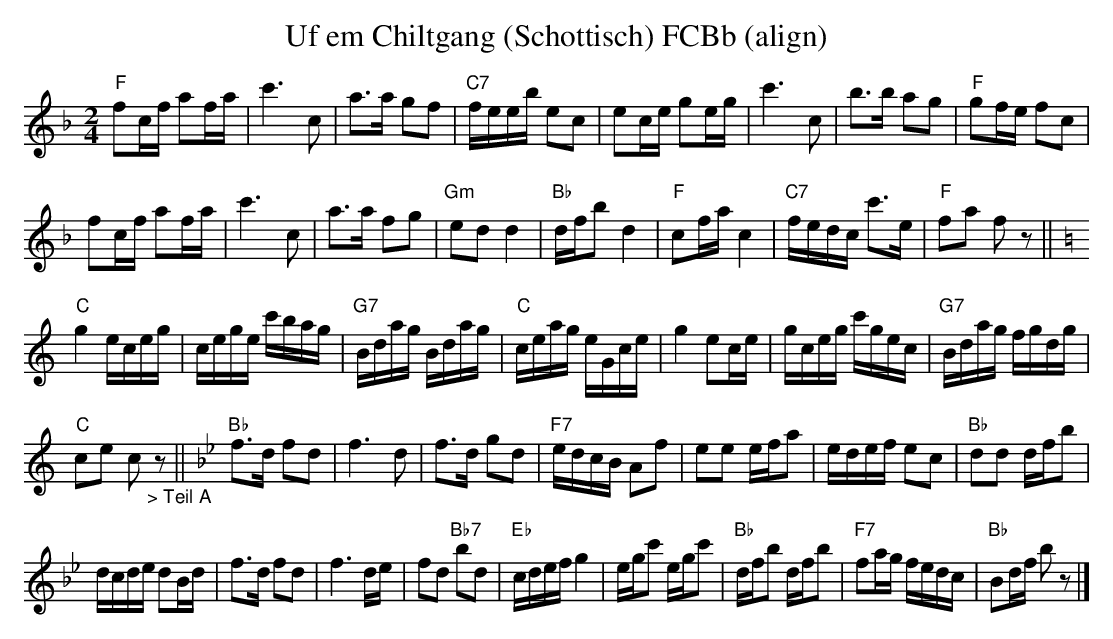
X:1
T: Uf em Chiltgang (Schottisch) FCBb (align)
M:2/4
L:1/16
K:F %%MIDI gchordon
"F"f2cf a2fa | c'6c2 | a3a g2f2 | "C7"feeb e2c2 | e2ce g2eg | c'6c2 | \
b3b a2g2 | "F"g2fe f2c2 |
 f2cf a2fa | c'6c2 | a3a f2g2 | "Gm"e2d2d4 | \
"Bb"dfb2d4 | "F"c2fac4 | "C7"fedc c'3e | "F"f2a2 f2z2 || [K:C]
 "C"g4 eceg | cege c'bag | \
"G7"Bdag Bdag | "C"ceag eGce | g4e2ce | gceg c'gec | "G7"Bdag fgdg |
 "C"c2e2 c2"_> Teil A"z2 || [K:Bb] \
"Bb"f3d f2d2 | f6d2 | f3d g2d2 | "F7"edcB A2f2 | e2e2 efa2 | \
edef e2c2 | "Bb"d2d2 dfb2 |
 dcde d2Bd | f3d f2d2 | f6de | f2d2 "Bb7"b2d2 | \
"Eb"cdef g4 | egc'2 egc'2 | "Bb"dfb2 dfb2 | "F7"f2ag fedc | "Bb"B2df b2z2 |]
